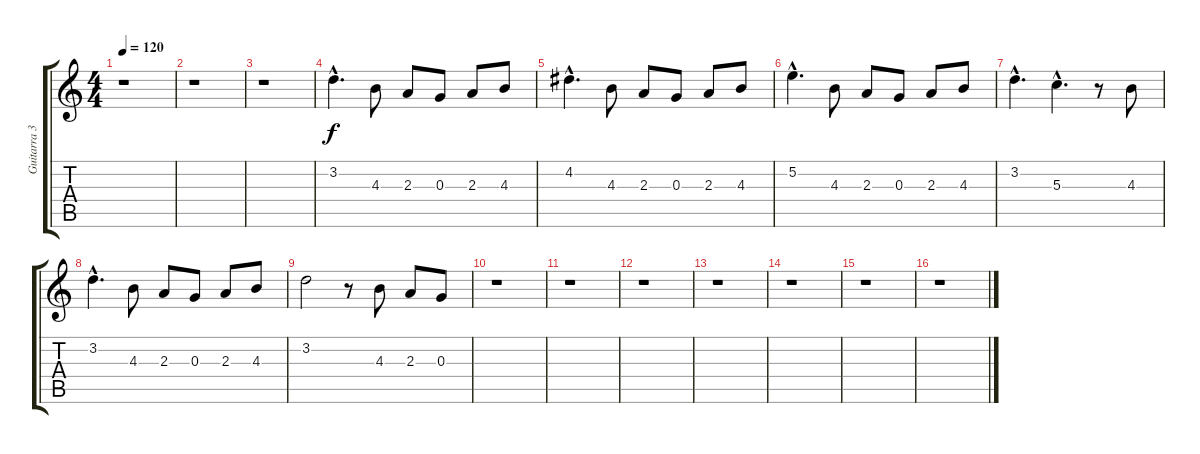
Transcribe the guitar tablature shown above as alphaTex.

\track ("Guitarra 3" "Guitarra 3") {instrument overdrivenguitar}
\staff {score tabs}
\tuning (E4 B3 G3 D3 A2 E2) {hide}
\ts (4 4)
\tempo 120
\clef g2
\ks c
r.1{dy f instrument overdrivenguitar} |
r.1 |
r.1 |
3.2{hac}.4{d} 4.3.8 2.3.8 0.3.8 2.3.8 4.3.8 |
4.2{hac}.4{d} 4.3.8 2.3.8 0.3.8 2.3.8 4.3.8 |
5.2{hac}.4{d} 4.3.8 2.3.8 0.3.8 2.3.8 4.3.8 |
3.2{hac}.4{d} 5.3{hac}.4{d} r.8 4.3.8 |
3.2{hac}.4{d} 4.3.8 2.3.8 0.3.8 2.3.8 4.3.8 |
3.2.2 r.8 4.3.8 2.3.8 0.3.8 |
r.1 |
r.1 |
r.1 |
r.1 |
r.1 |
r.1 |
r.1
